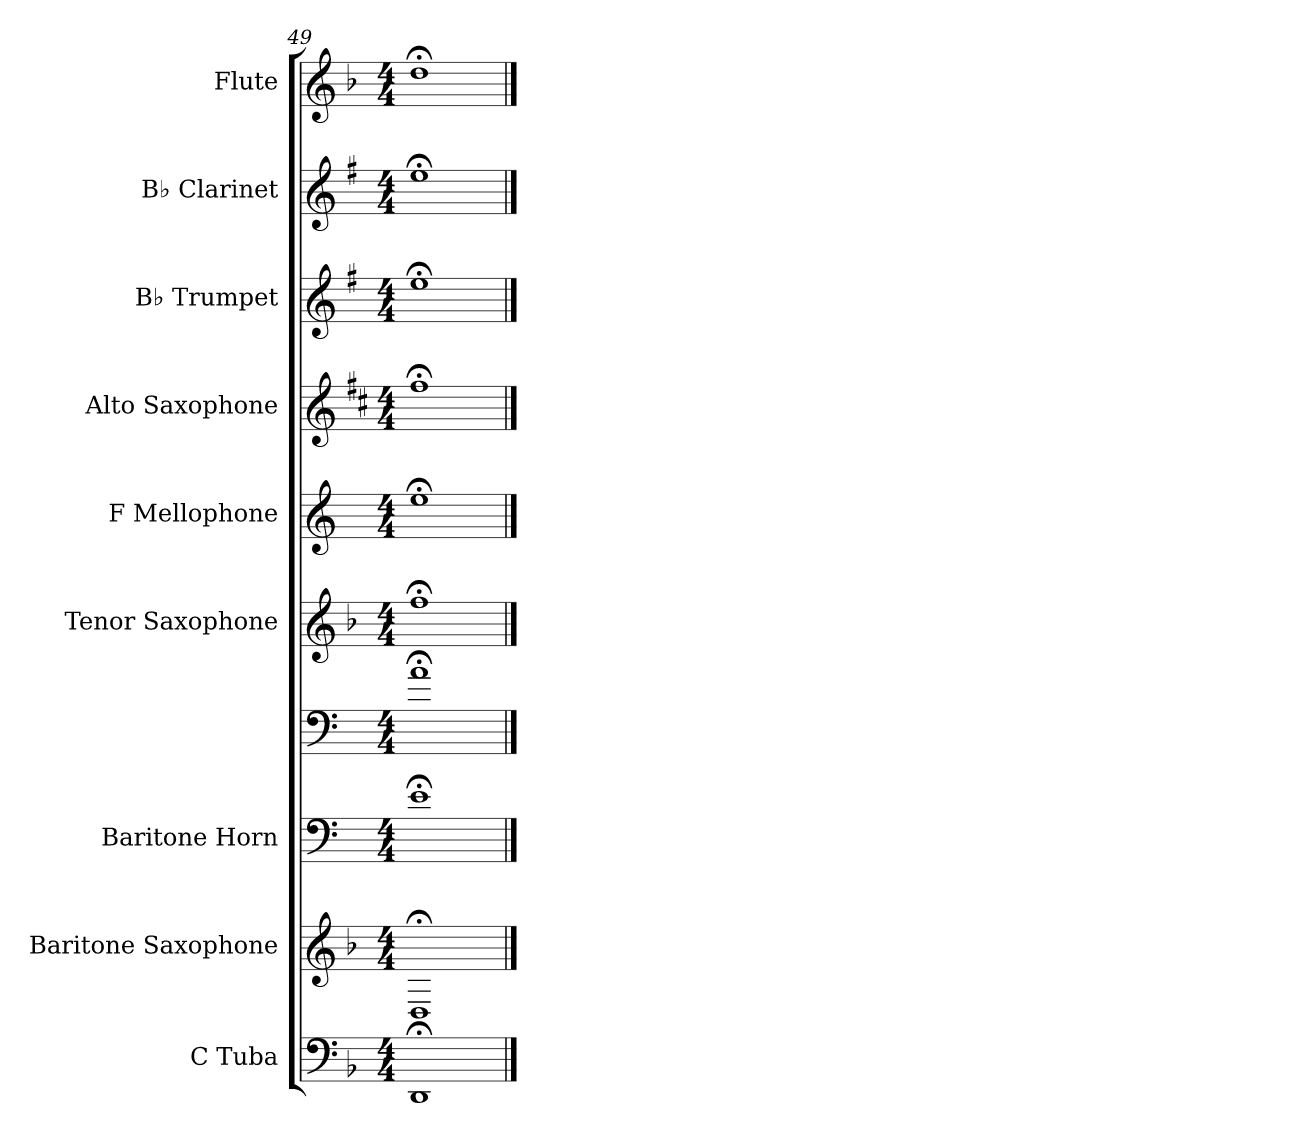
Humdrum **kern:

**kern	**kern	**kern	**kern	**kern	**kern	**kern	**kern	**kern	**kern
*part9	*part8	*part7	*part7	*part6	*part5	*part4	*part3	*part2	*part1
*staff10	*staff9	*staff8	*staff7	*staff6	*staff5	*staff4	*staff3	*staff2	*staff1
*I"C Tuba	*I"Baritone Saxophone	*I"Baritone Horn	*	*I"Tenor Saxophone	*I"F Mellophone	*I"Alto Saxophone	*I"B♭ Trumpet	*I"B♭ Clarinet	*I"Flute
*I'C Tu.	*I'Bar. Sax.	*I'Bar. Hn.	*	*I'T. Sax.	*I'F Mph.	*I'A. Sax.	*I'B♭ Tpt.	*I'B♭ Cl.	*I'Fl.
!!LO:PB:g=z
*clefF4	*clefG2	*clefF4	*clefF4	*clefG2	*clefG2	*clefG2	*clefG2	*clefG2	*clefG2
*	*ITrd12c21	*ITrd4c7	*ITrd4c7	*ITrd8c14	*ITrd4c7	*ITrd5c9	*ITrd1c2	*ITrd1c2	*
*k[b-]	*k[b-]	*k[b-]	*k[b-]	*k[b-]	*k[b-]	*k[b-]	*k[b-]	*k[b-]	*k[b-]
*F:	*F:	*F:	*F:	*F:	*F:	*F:	*F:	*F:	*F:
*M4/4	*M4/4	*M4/4	*M4/4	*M4/4	*M4/4	*M4/4	*M4/4	*M4/4	*M4/4
=49	=49	=49	=49	=49	=49	=49	=49	=49	=49
1DD;<	1DD;<	1A;<	1d;<	1f;<	1a;<	1a;<	1dd;<	1dd;<	1dd;<
==	==	==	==	==	==	==	==	==	==
*-	*-	*-	*-	*-	*-	*-	*-	*-	*-
